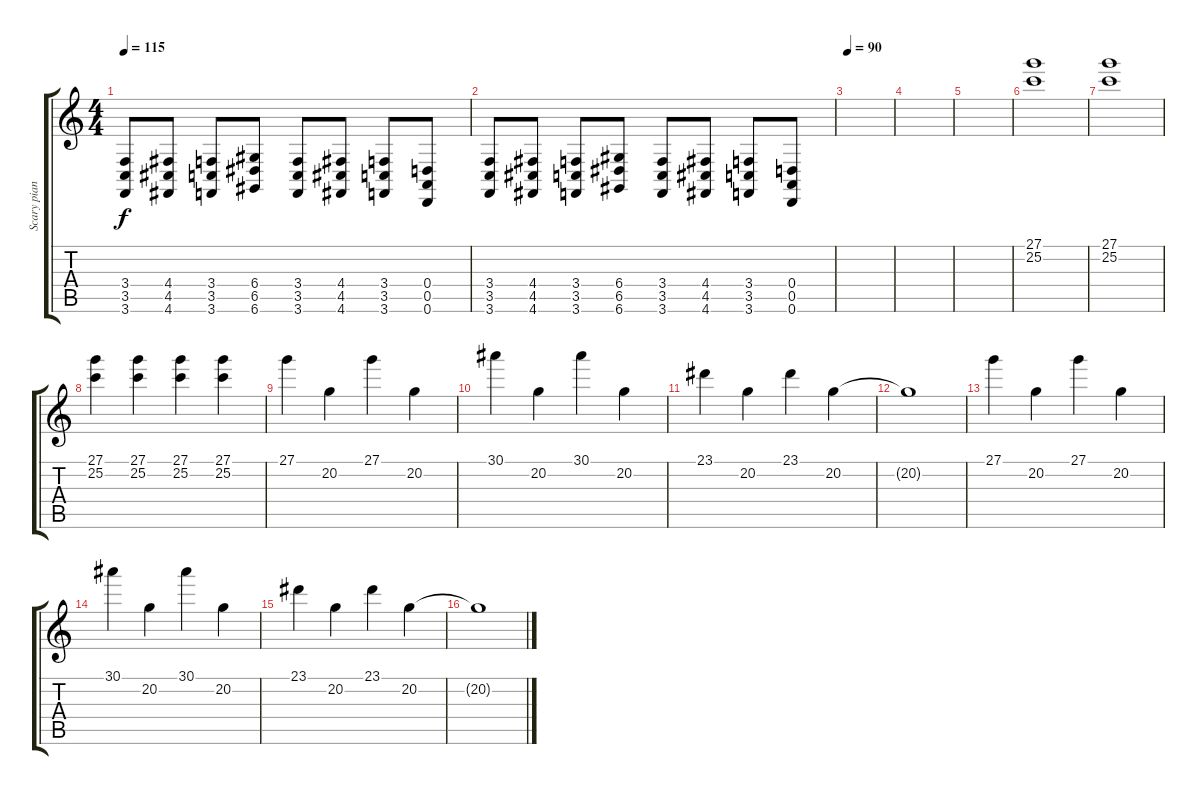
\track ("Scary piano" "Scary pian") {instrument electricgrandpiano}
\staff {score tabs}
\tuning (E4 B3 G3 D3 A2 D2) {hide}
\ts (4 4)
\tempo 115
\clef g2
\ks c
(3.4 3.5 3.6).8{dy f} (4.4 4.5 4.6).8 (3.4 3.5 3.6).8 (6.4 6.5 6.6).8 (3.4 3.5 3.6).8 (4.4 4.5 4.6).8 (3.4 3.5 3.6).8 (0.4 0.5 0.6).8 |
(3.4 3.5 3.6).8 (4.4 4.5 4.6).8 (3.4 3.5 3.6).8 (6.4 6.5 6.6).8 (3.4 3.5 3.6).8 (4.4 4.5 4.6).8 (3.4 3.5 3.6).8 (0.4 0.5 0.6).8 |
\tempo 90
|
|
|
(27.1 25.2).1 |
(27.1 25.2).1 |
(27.1 25.2).4 (27.1 25.2).4 (27.1 25.2).4 (27.1 25.2).4 |
27.1.4 20.2.4 27.1.4 20.2.4 |
30.1.4 20.2.4 30.1.4 20.2.4 |
23.1.4 20.2.4 23.1.4 20.2.4 |
20.2{t}.1 |
27.1.4 20.2.4 27.1.4 20.2.4 |
30.1.4 20.2.4 30.1.4 20.2.4 |
23.1.4 20.2.4 23.1.4 20.2.4 |
20.2{t}.1
